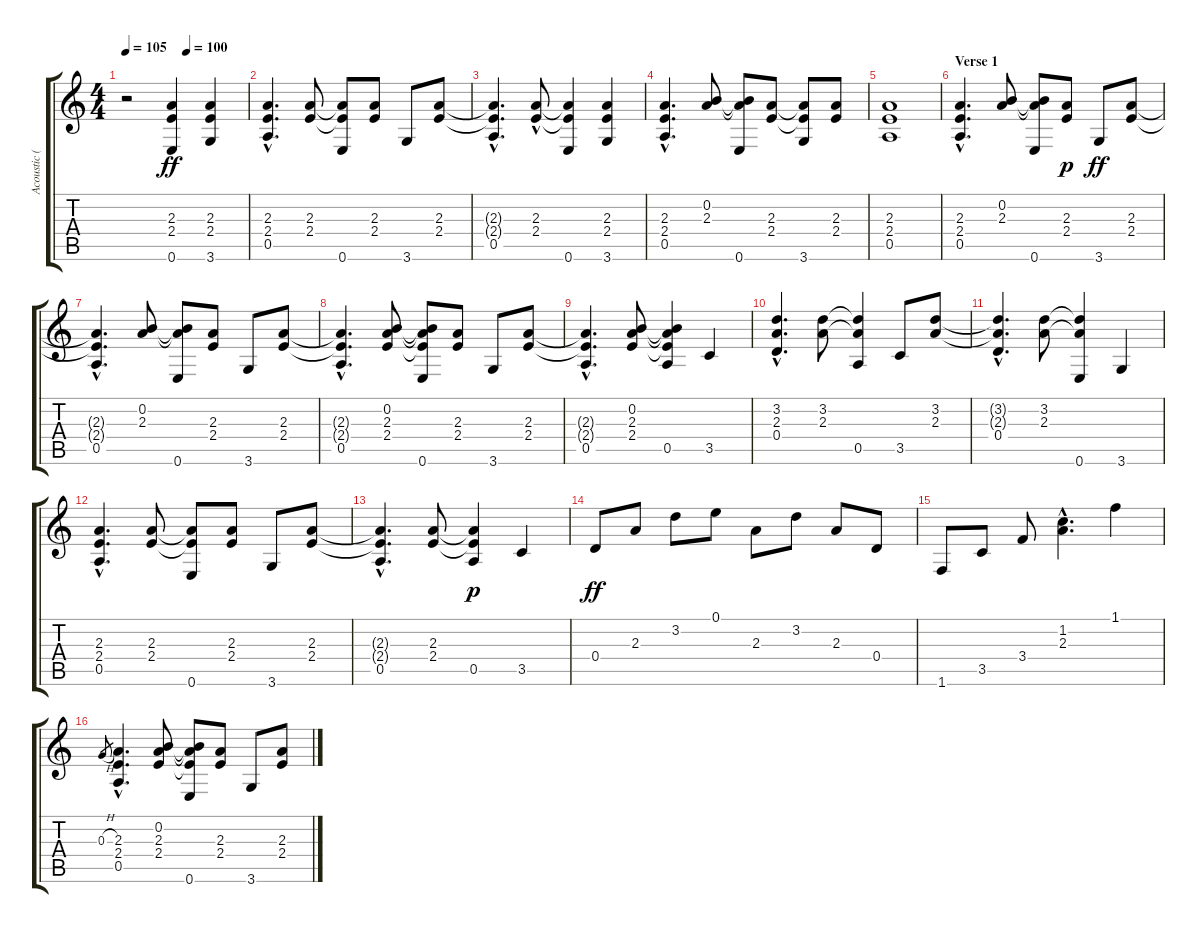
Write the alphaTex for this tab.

\track ("Acoustic (Rhythm)" "Acoustic (") {instrument acousticguitarsteel}
\staff {score tabs}
\tuning (E4 B3 G3 D3 A2 E2) {hide}
\ts (4 4)
\tempo 105
\tempo (100 0.5)
\tempo 105
\clef g2
\ks c
r.2{dy ff instrument acousticguitarsteel} (2.3 2.4 0.6).4 (2.3 2.4 3.6).4 |
(2.3{hac} 2.4{hac} 0.5).4{d} (2.3 2.4).8 (2.3{t} 2.4{t} 0.6).8 (2.3 2.4).8 3.6.8 (2.3 2.4).8 |
(2.3{hac t} 2.4{hac t} 0.5).4{d} (2.3{hac} 2.4{hac}).8 (2.3{t} 2.4{t} 0.6).4 (2.3 2.4 3.6).4 |
(2.3{hac} 2.4{hac} 0.5).4{d} (0.2 2.3).8 (0.2{t} 2.3{t} 0.6).8 (2.3 2.4).8 (2.3{t} 2.4{t} 3.6).8 (2.3 2.4).8 |
(2.3 2.4 0.5).1 |
\section ("" "Verse 1")
(2.3{hac} 2.4{hac} 0.5).4{d} (0.2 2.3).8 (0.2{t} 2.3{t} 0.6).8 (2.3 2.4).8{dy p} 3.6.8{dy ff} (2.3 2.4).8 |
(2.3{hac t} 2.4{hac t} 0.5).4{d} (0.2 2.3).8 (0.2{t} 2.3{t} 0.6).8 (2.3 2.4).8 3.6.8 (2.3 2.4).8 |
(2.3{hac t} 2.4{hac t} 0.5).4{d} (0.2 2.3 2.4).8 (0.2{t} 2.3{t} 2.4{t} 0.6).8 (2.3 2.4).8 3.6.8 (2.3 2.4).8 |
(2.3{hac t} 2.4{hac t} 0.5).4{d} (0.2 2.3 2.4).8 (0.2{t} 2.3{t} 2.4{t} 0.5).4 3.5.4 |
(3.2{hac} 2.3{hac} 0.4).4{d} (3.2 2.3).8 (3.2{t} 2.3{t} 0.5).4 3.5.8 (3.2 2.3).8 |
(3.2{hac t} 2.3{hac t} 0.4).4{d} (3.2 2.3).8 (3.2{t} 2.3{t} 0.6).4 3.6.4 |
(2.3{hac} 2.4{hac} 0.5).4{d} (2.3 2.4).8 (2.3{t} 2.4{t} 0.6).8 (2.3 2.4).8 3.6.8 (2.3 2.4).8 |
(2.3{hac t} 2.4{hac t} 0.5).4{d} (2.3 2.4).8 (2.3{t} 2.4{t} 0.5).4{dy p} 3.5.4 |
0.4.8{dy ff} 2.3.8 3.2.8 0.1.8 2.3.8 3.2.8 2.3.8 0.4.8 |
1.6.8 3.5.8 3.4.8 (1.2{hac} 2.3{hac}).4{d} 1.1.4 |
0.3{h}.8{gr} (2.3{hac} 2.4{hac} 0.5{hac}).4{d} (0.2 2.3 2.4).8 (0.2{t} 2.3{t} 2.4{t} 0.6).8 (2.3 2.4).8 3.6.8 (2.3 2.4).8
